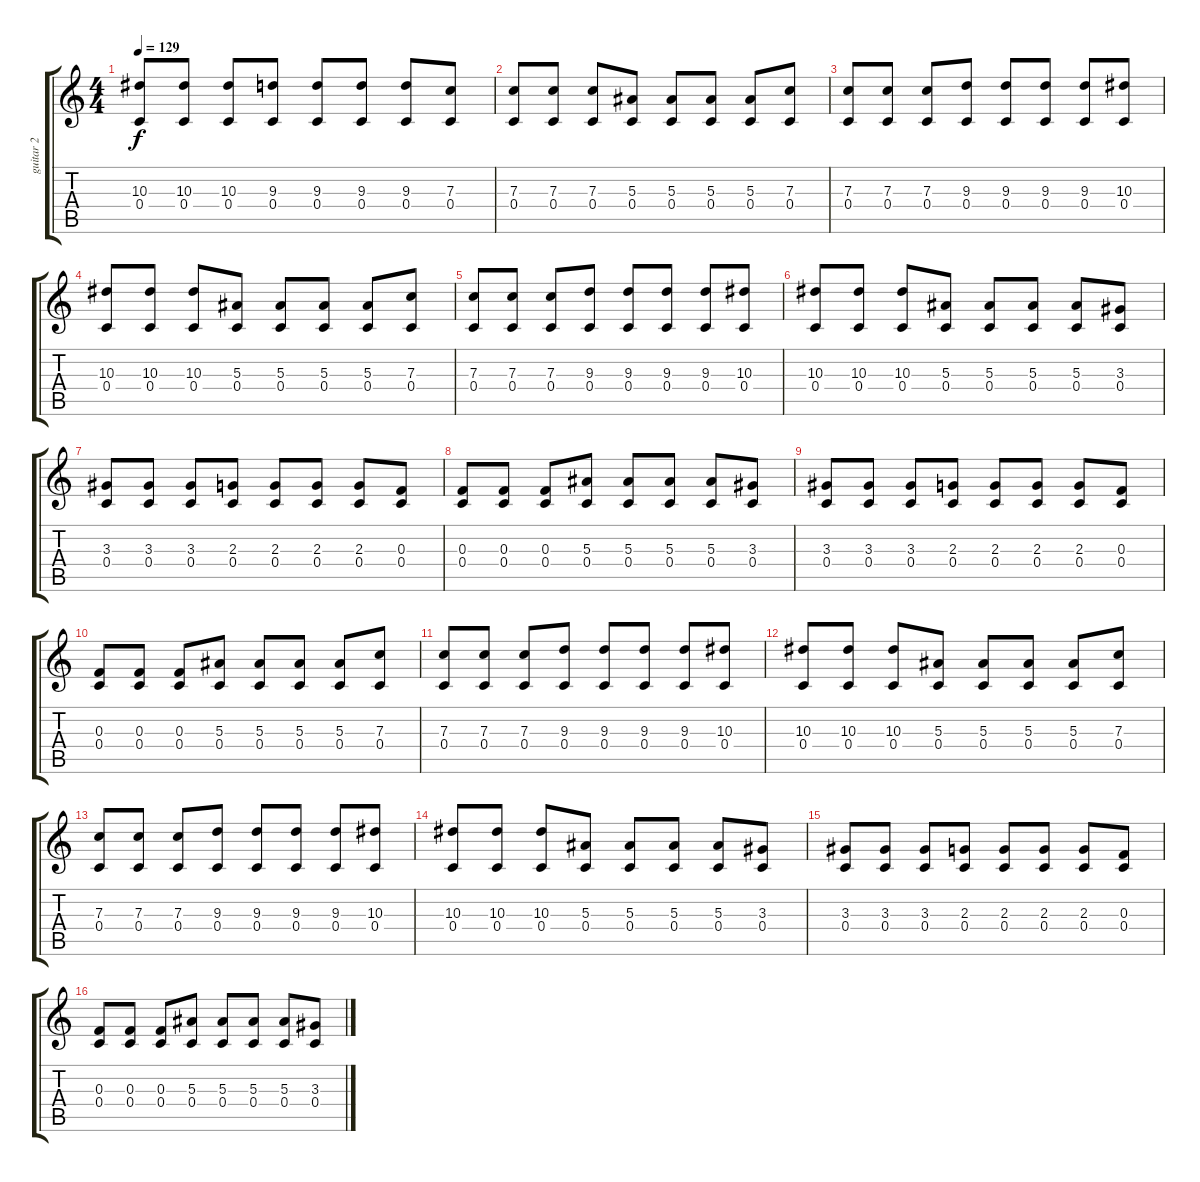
\track ("guitar 2" "guitar 2") {instrument overdrivenguitar}
\staff {score tabs}
\tuning (D4 A3 F3 C3 G2 D2) {hide}
\ts (4 4)
\tempo 129
\clef g2
\ks c
(10.3 0.4).8{dy f} (10.3 0.4).8 (10.3 0.4).8 (9.3 0.4).8 (9.3 0.4).8 (9.3 0.4).8 (9.3 0.4).8 (7.3 0.4).8 |
(7.3 0.4).8 (7.3 0.4).8 (7.3 0.4).8 (5.3 0.4).8 (5.3 0.4).8 (5.3 0.4).8 (5.3 0.4).8 (7.3 0.4).8 |
(7.3 0.4).8 (7.3 0.4).8 (7.3 0.4).8 (9.3 0.4).8 (9.3 0.4).8 (9.3 0.4).8 (9.3 0.4).8 (10.3 0.4).8 |
(10.3 0.4).8 (10.3 0.4).8 (10.3 0.4).8 (5.3 0.4).8 (5.3 0.4).8 (5.3 0.4).8 (5.3 0.4).8 (7.3 0.4).8 |
(7.3 0.4).8 (7.3 0.4).8 (7.3 0.4).8 (9.3 0.4).8 (9.3 0.4).8 (9.3 0.4).8 (9.3 0.4).8 (10.3 0.4).8 |
(10.3 0.4).8 (10.3 0.4).8 (10.3 0.4).8 (5.3 0.4).8 (5.3 0.4).8 (5.3 0.4).8 (5.3 0.4).8 (3.3 0.4).8 |
(3.3 0.4).8 (3.3 0.4).8 (3.3 0.4).8 (2.3 0.4).8 (2.3 0.4).8 (2.3 0.4).8 (2.3 0.4).8 (0.3 0.4).8 |
(0.3 0.4).8 (0.3 0.4).8 (0.3 0.4).8 (5.3 0.4).8 (5.3 0.4).8 (5.3 0.4).8 (5.3 0.4).8 (3.3 0.4).8 |
(3.3 0.4).8 (3.3 0.4).8 (3.3 0.4).8 (2.3 0.4).8 (2.3 0.4).8 (2.3 0.4).8 (2.3 0.4).8 (0.3 0.4).8 |
(0.3 0.4).8 (0.3 0.4).8 (0.3 0.4).8 (5.3 0.4).8 (5.3 0.4).8 (5.3 0.4).8 (5.3 0.4).8 (7.3 0.4).8 |
(7.3 0.4).8 (7.3 0.4).8 (7.3 0.4).8 (9.3 0.4).8 (9.3 0.4).8 (9.3 0.4).8 (9.3 0.4).8 (10.3 0.4).8 |
(10.3 0.4).8 (10.3 0.4).8 (10.3 0.4).8 (5.3 0.4).8 (5.3 0.4).8 (5.3 0.4).8 (5.3 0.4).8 (7.3 0.4).8 |
(7.3 0.4).8 (7.3 0.4).8 (7.3 0.4).8 (9.3 0.4).8 (9.3 0.4).8 (9.3 0.4).8 (9.3 0.4).8 (10.3 0.4).8 |
(10.3 0.4).8 (10.3 0.4).8 (10.3 0.4).8 (5.3 0.4).8 (5.3 0.4).8 (5.3 0.4).8 (5.3 0.4).8 (3.3 0.4).8 |
(3.3 0.4).8 (3.3 0.4).8 (3.3 0.4).8 (2.3 0.4).8 (2.3 0.4).8 (2.3 0.4).8 (2.3 0.4).8 (0.3 0.4).8 |
(0.3 0.4).8 (0.3 0.4).8 (0.3 0.4).8 (5.3 0.4).8 (5.3 0.4).8 (5.3 0.4).8 (5.3 0.4).8 (3.3 0.4).8
